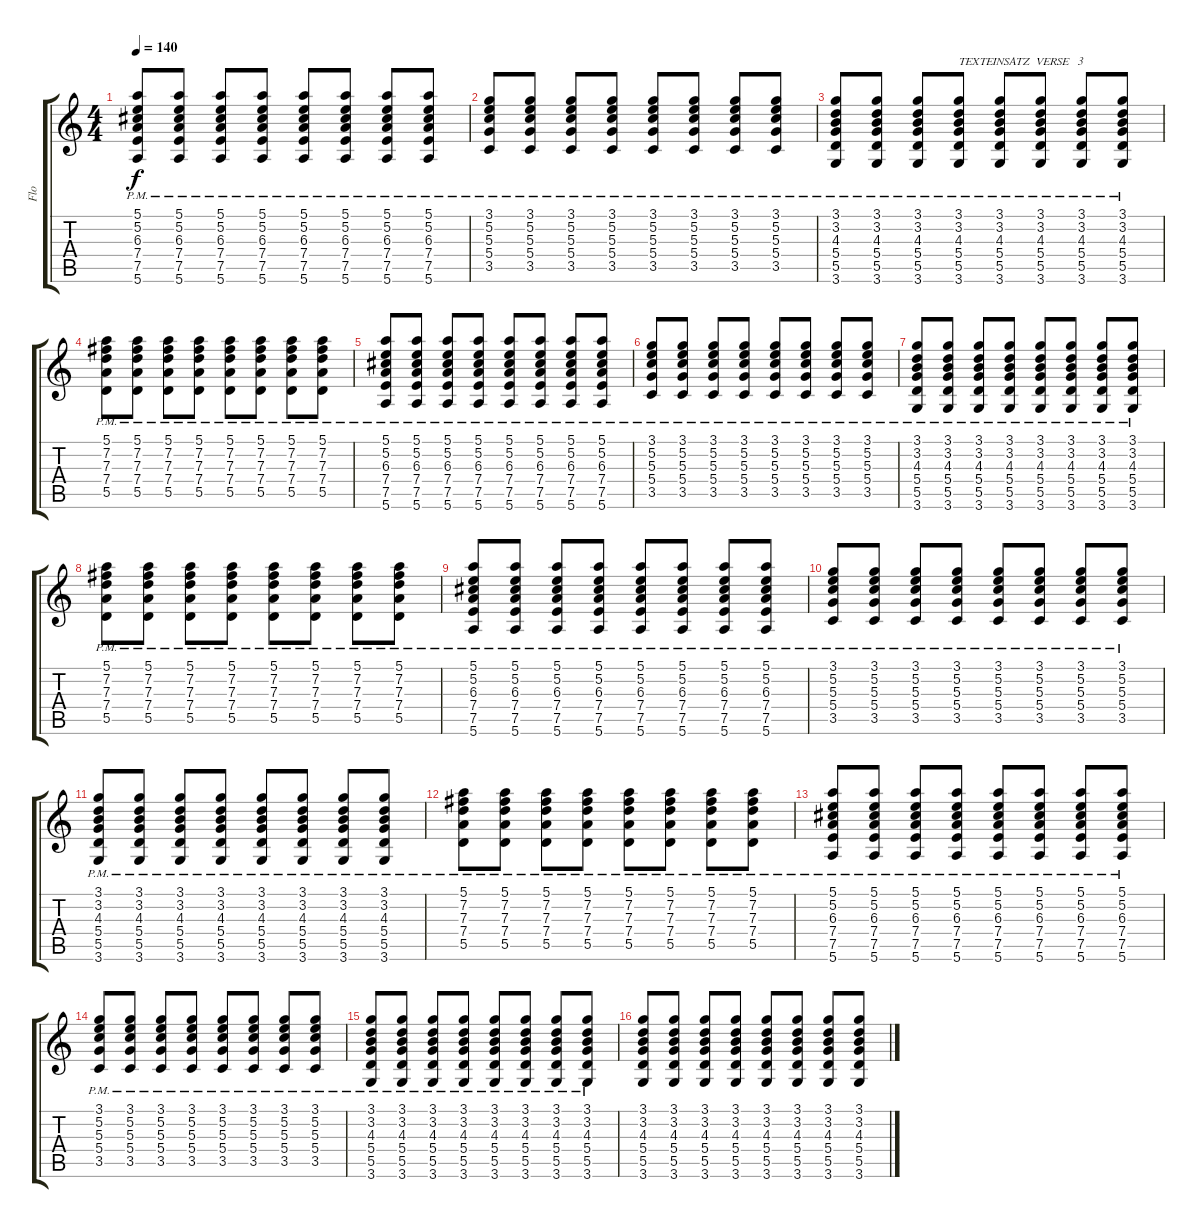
\track ("Flo" "Flo") {instrument overdrivenguitar}
\staff {score tabs}
\tuning (E4 B3 G3 D3 A2 E2) {hide}
\ts (4 4)
\tempo 140
\clef g2
\ks c
(5.1 5.2 6.3 7.4 7.5{pm} 5.6{pm}).8{dy f} (5.1 5.2 6.3 7.4 7.5{pm} 5.6{pm}).8 (5.1 5.2 6.3 7.4 7.5{pm} 5.6{pm}).8 (5.1 5.2 6.3 7.4 7.5{pm} 5.6{pm}).8 (5.1 5.2 6.3 7.4 7.5{pm} 5.6{pm}).8 (5.1 5.2 6.3 7.4 7.5{pm} 5.6{pm}).8 (5.1 5.2 6.3 7.4 7.5{pm} 5.6{pm}).8 (5.1 5.2 6.3 7.4 7.5{pm} 5.6{pm}).8 |
(3.1 5.2 5.3 5.4 3.5{pm}).8 (3.1 5.2 5.3 5.4 3.5{pm}).8 (3.1 5.2 5.3 5.4 3.5{pm}).8 (3.1 5.2 5.3 5.4 3.5{pm}).8 (3.1 5.2 5.3 5.4 3.5{pm}).8 (3.1 5.2 5.3 5.4 3.5{pm}).8 (3.1 5.2 5.3 5.4 3.5{pm}).8 (3.1 5.2 5.3 5.4 3.5{pm}).8 |
(3.1 3.2 4.3 5.4 5.5{pm} 3.6{pm}).8 (3.1 3.2 4.3 5.4 5.5{pm} 3.6{pm}).8 (3.1 3.2 4.3 5.4 5.5{pm} 3.6{pm}).8 (3.1 3.2 4.3 5.4 5.5{pm} 3.6{pm}).8{txt "TEXTEINSATZ  VERSE   3"} (3.1 3.2 4.3 5.4 5.5{pm} 3.6{pm}).8 (3.1 3.2 4.3 5.4 5.5{pm} 3.6{pm}).8 (3.1 3.2 4.3 5.4 5.5{pm} 3.6{pm}).8 (3.1 3.2 4.3 5.4 5.5{pm} 3.6{pm}).8 |
(5.1 7.2 7.3 7.4 5.5{pm}).8 (5.1 7.2 7.3 7.4 5.5{pm}).8 (5.1 7.2 7.3 7.4 5.5{pm}).8 (5.1 7.2 7.3 7.4 5.5{pm}).8 (5.1 7.2 7.3 7.4 5.5{pm}).8 (5.1 7.2 7.3 7.4 5.5{pm}).8 (5.1 7.2 7.3 7.4 5.5{pm}).8 (5.1 7.2 7.3 7.4 5.5{pm}).8 |
(5.1 5.2 6.3 7.4 7.5{pm} 5.6{pm}).8 (5.1 5.2 6.3 7.4 7.5{pm} 5.6{pm}).8 (5.1 5.2 6.3 7.4 7.5{pm} 5.6{pm}).8 (5.1 5.2 6.3 7.4 7.5{pm} 5.6{pm}).8 (5.1 5.2 6.3 7.4 7.5{pm} 5.6{pm}).8 (5.1 5.2 6.3 7.4 7.5{pm} 5.6{pm}).8 (5.1 5.2 6.3 7.4 7.5{pm} 5.6{pm}).8 (5.1 5.2 6.3 7.4 7.5{pm} 5.6{pm}).8 |
(3.1 5.2 5.3 5.4 3.5{pm}).8 (3.1 5.2 5.3 5.4 3.5{pm}).8 (3.1 5.2 5.3 5.4 3.5{pm}).8 (3.1 5.2 5.3 5.4 3.5{pm}).8 (3.1 5.2 5.3 5.4 3.5{pm}).8 (3.1 5.2 5.3 5.4 3.5{pm}).8 (3.1 5.2 5.3 5.4 3.5{pm}).8 (3.1 5.2 5.3 5.4 3.5{pm}).8 |
(3.1 3.2 4.3 5.4 5.5{pm} 3.6{pm}).8 (3.1 3.2 4.3 5.4 5.5{pm} 3.6{pm}).8 (3.1 3.2 4.3 5.4 5.5{pm} 3.6{pm}).8 (3.1 3.2 4.3 5.4 5.5{pm} 3.6{pm}).8 (3.1 3.2 4.3 5.4 5.5{pm} 3.6{pm}).8 (3.1 3.2 4.3 5.4 5.5{pm} 3.6{pm}).8 (3.1 3.2 4.3 5.4 5.5{pm} 3.6{pm}).8 (3.1 3.2 4.3 5.4 5.5{pm} 3.6{pm}).8 |
(5.1 7.2 7.3 7.4 5.5{pm}).8 (5.1 7.2 7.3 7.4 5.5{pm}).8 (5.1 7.2 7.3 7.4 5.5{pm}).8 (5.1 7.2 7.3 7.4 5.5{pm}).8 (5.1 7.2 7.3 7.4 5.5{pm}).8 (5.1 7.2 7.3 7.4 5.5{pm}).8 (5.1 7.2 7.3 7.4 5.5{pm}).8 (5.1 7.2 7.3 7.4 5.5{pm}).8 |
(5.1 5.2 6.3 7.4 7.5{pm} 5.6{pm}).8 (5.1 5.2 6.3 7.4 7.5{pm} 5.6{pm}).8 (5.1 5.2 6.3 7.4 7.5{pm} 5.6{pm}).8 (5.1 5.2 6.3 7.4 7.5{pm} 5.6{pm}).8 (5.1 5.2 6.3 7.4 7.5{pm} 5.6{pm}).8 (5.1 5.2 6.3 7.4 7.5{pm} 5.6{pm}).8 (5.1 5.2 6.3 7.4 7.5{pm} 5.6{pm}).8 (5.1 5.2 6.3 7.4 7.5{pm} 5.6{pm}).8 |
(3.1 5.2 5.3 5.4 3.5{pm}).8 (3.1 5.2 5.3 5.4 3.5{pm}).8 (3.1 5.2 5.3 5.4 3.5{pm}).8 (3.1 5.2 5.3 5.4 3.5{pm}).8 (3.1 5.2 5.3 5.4 3.5{pm}).8 (3.1 5.2 5.3 5.4 3.5{pm}).8 (3.1 5.2 5.3 5.4 3.5{pm}).8 (3.1 5.2 5.3 5.4 3.5{pm}).8 |
(3.1 3.2 4.3 5.4 5.5{pm} 3.6{pm}).8 (3.1 3.2 4.3 5.4 5.5{pm} 3.6{pm}).8 (3.1 3.2 4.3 5.4 5.5{pm} 3.6{pm}).8 (3.1 3.2 4.3 5.4 5.5{pm} 3.6{pm}).8 (3.1 3.2 4.3 5.4 5.5{pm} 3.6{pm}).8 (3.1 3.2 4.3 5.4 5.5{pm} 3.6{pm}).8 (3.1 3.2 4.3 5.4 5.5{pm} 3.6{pm}).8 (3.1 3.2 4.3 5.4 5.5{pm} 3.6{pm}).8 |
(5.1 7.2 7.3 7.4 5.5{pm}).8 (5.1 7.2 7.3 7.4 5.5{pm}).8 (5.1 7.2 7.3 7.4 5.5{pm}).8 (5.1 7.2 7.3 7.4 5.5{pm}).8 (5.1 7.2 7.3 7.4 5.5{pm}).8 (5.1 7.2 7.3 7.4 5.5{pm}).8 (5.1 7.2 7.3 7.4 5.5{pm}).8 (5.1 7.2 7.3 7.4 5.5{pm}).8 |
(5.1 5.2 6.3 7.4 7.5{pm} 5.6{pm}).8 (5.1 5.2 6.3 7.4 7.5{pm} 5.6{pm}).8 (5.1 5.2 6.3 7.4 7.5{pm} 5.6{pm}).8 (5.1 5.2 6.3 7.4 7.5{pm} 5.6{pm}).8 (5.1 5.2 6.3 7.4 7.5{pm} 5.6{pm}).8 (5.1 5.2 6.3 7.4 7.5{pm} 5.6{pm}).8 (5.1 5.2 6.3 7.4 7.5{pm} 5.6{pm}).8 (5.1 5.2 6.3 7.4 7.5{pm} 5.6{pm}).8 |
(3.1 5.2 5.3 5.4 3.5{pm}).8 (3.1 5.2 5.3 5.4 3.5{pm}).8 (3.1 5.2 5.3 5.4 3.5{pm}).8 (3.1 5.2 5.3 5.4 3.5{pm}).8 (3.1 5.2 5.3 5.4 3.5{pm}).8 (3.1 5.2 5.3 5.4 3.5{pm}).8 (3.1 5.2 5.3 5.4 3.5{pm}).8 (3.1 5.2 5.3 5.4 3.5{pm}).8 |
(3.1 3.2 4.3 5.4 5.5{pm} 3.6{pm}).8 (3.1 3.2 4.3 5.4 5.5{pm} 3.6{pm}).8 (3.1 3.2 4.3 5.4 5.5{pm} 3.6{pm}).8 (3.1 3.2 4.3 5.4 5.5{pm} 3.6{pm}).8 (3.1 3.2 4.3 5.4 5.5{pm} 3.6{pm}).8 (3.1 3.2 4.3 5.4 5.5{pm} 3.6{pm}).8 (3.1 3.2 4.3 5.4 5.5{pm} 3.6{pm}).8 (3.1 3.2 4.3 5.4 5.5{pm} 3.6{pm}).8 |
(3.1 3.2 4.3 5.4 5.5 3.6).8 (3.1 3.2 4.3 5.4 5.5 3.6).8 (3.1 3.2 4.3 5.4 5.5 3.6).8 (3.1 3.2 4.3 5.4 5.5 3.6).8 (3.1 3.2 4.3 5.4 5.5 3.6).8 (3.1 3.2 4.3 5.4 5.5 3.6).8 (3.1 3.2 4.3 5.4 5.5 3.6).8 (3.1 3.2 4.3 5.4 5.5 3.6).8
